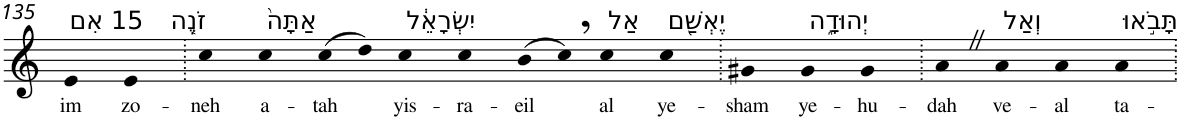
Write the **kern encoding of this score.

**kern	**text
*part1	*part1
*staff1	*staff1
*I"Piano	*
*I'Pno	*
!!LO:PB:g=z
*clefG2	*
*k[]	*
=135	=135
!LO:TX:a:t=15 אִם	!
!	!LO:LY:b
4e	im
!LO:TX:a:t=זֹנֶ֤ה	!
!	!LO:LY:b
4e	zo-
=136.	=136.
!	!LO:LY:b
4cc	-neh
!LO:TX:a:t=אַתָּה֙	!
!	!LO:LY:b
4cc	a-
!	!LO:LY:b
(>8cc	-tah
8dd)	.
!LO:TX:a:t=יִשְׂרָאֵ֔ל	!
!	!LO:LY:b
4cc	yis-
!	!LO:LY:b
4cc	-ra-
!	!LO:LY:b
(>8b	-eil
8cc,)	.
!LO:TX:a:t=אַל	!
!	!LO:LY:b
4cc	al
!LO:TX:a:t=יֶאְשַׁ֖ם	!
!	!LO:LY:b
4cc	ye-
=137.	=137.
!	!LO:LY:b
4g#X	-sham
!LO:TX:a:t=יְהוּדָ֑ה	!
!	!LO:LY:b
4g#	ye-
!	!LO:LY:b
4g#	-hu-
=138.	=138.
!	!LO:LY:b
4aZ	-dah
!LO:TX:a:t=וְאַל	!
!	!LO:LY:b
4a	ve-
!	!LO:LY:b
4a	-al
!LO:TX:a:t=תָּבֹ֣אוּ	!
!	!LO:LY:b
4a	ta-
=.	=.
*-	*-
